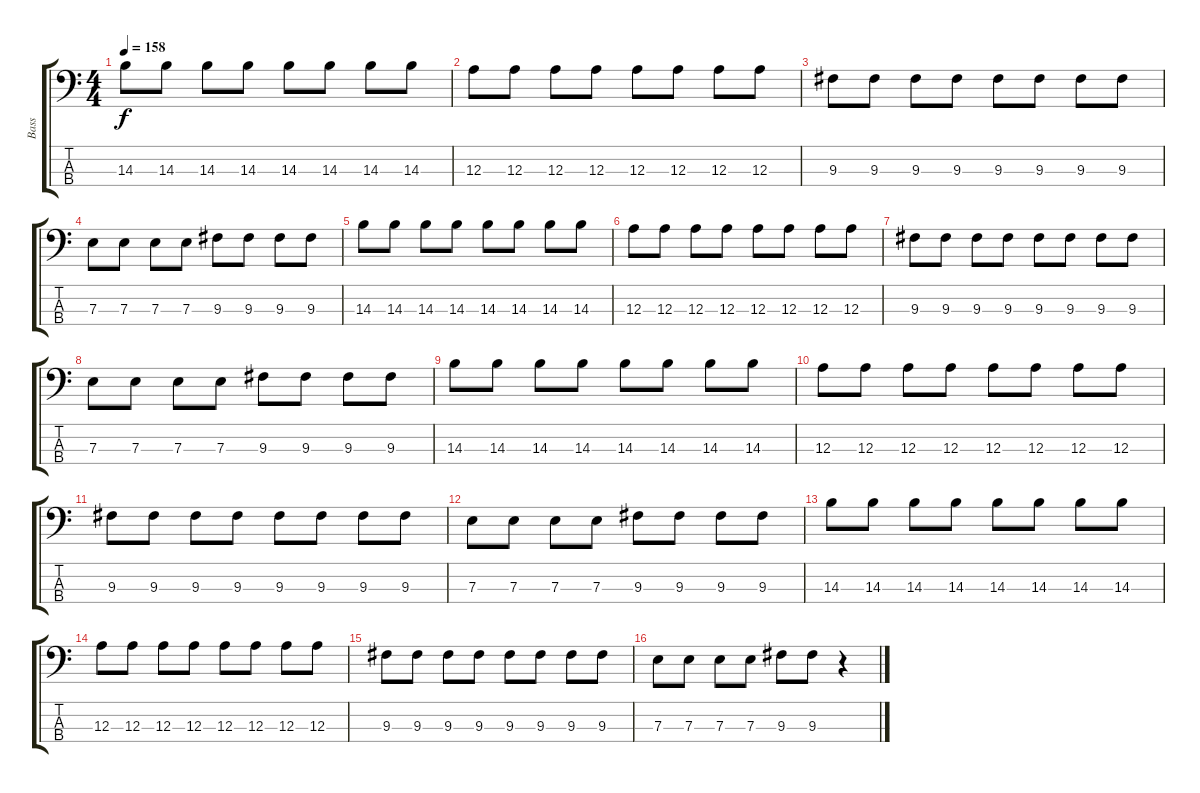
\track ("Bass" "Bass") {instrument electricbassfinger}
\staff {score tabs}
\tuning (G2 D2 A1 D1) {hide}
\ts (4 4)
\tempo 158
\clef f4
\ks c
14.3.8{dy f} 14.3.8 14.3.8 14.3.8 14.3.8 14.3.8 14.3.8 14.3.8 |
12.3.8 12.3.8 12.3.8 12.3.8 12.3.8 12.3.8 12.3.8 12.3.8 |
9.3.8 9.3.8 9.3.8 9.3.8 9.3.8 9.3.8 9.3.8 9.3.8 |
7.3.8 7.3.8 7.3.8 7.3.8 9.3.8 9.3.8 9.3.8 9.3.8 |
14.3.8 14.3.8 14.3.8 14.3.8 14.3.8 14.3.8 14.3.8 14.3.8 |
12.3.8 12.3.8 12.3.8 12.3.8 12.3.8 12.3.8 12.3.8 12.3.8 |
9.3.8 9.3.8 9.3.8 9.3.8 9.3.8 9.3.8 9.3.8 9.3.8 |
7.3.8 7.3.8 7.3.8 7.3.8 9.3.8 9.3.8 9.3.8 9.3.8 |
14.3.8 14.3.8 14.3.8 14.3.8 14.3.8 14.3.8 14.3.8 14.3.8 |
12.3.8 12.3.8 12.3.8 12.3.8 12.3.8 12.3.8 12.3.8 12.3.8 |
9.3.8 9.3.8 9.3.8 9.3.8 9.3.8 9.3.8 9.3.8 9.3.8 |
7.3.8 7.3.8 7.3.8 7.3.8 9.3.8 9.3.8 9.3.8 9.3.8 |
14.3.8 14.3.8 14.3.8 14.3.8 14.3.8 14.3.8 14.3.8 14.3.8 |
12.3.8 12.3.8 12.3.8 12.3.8 12.3.8 12.3.8 12.3.8 12.3.8 |
9.3.8 9.3.8 9.3.8 9.3.8 9.3.8 9.3.8 9.3.8 9.3.8 |
7.3.8 7.3.8 7.3.8 7.3.8 9.3.8 9.3.8 r.4
